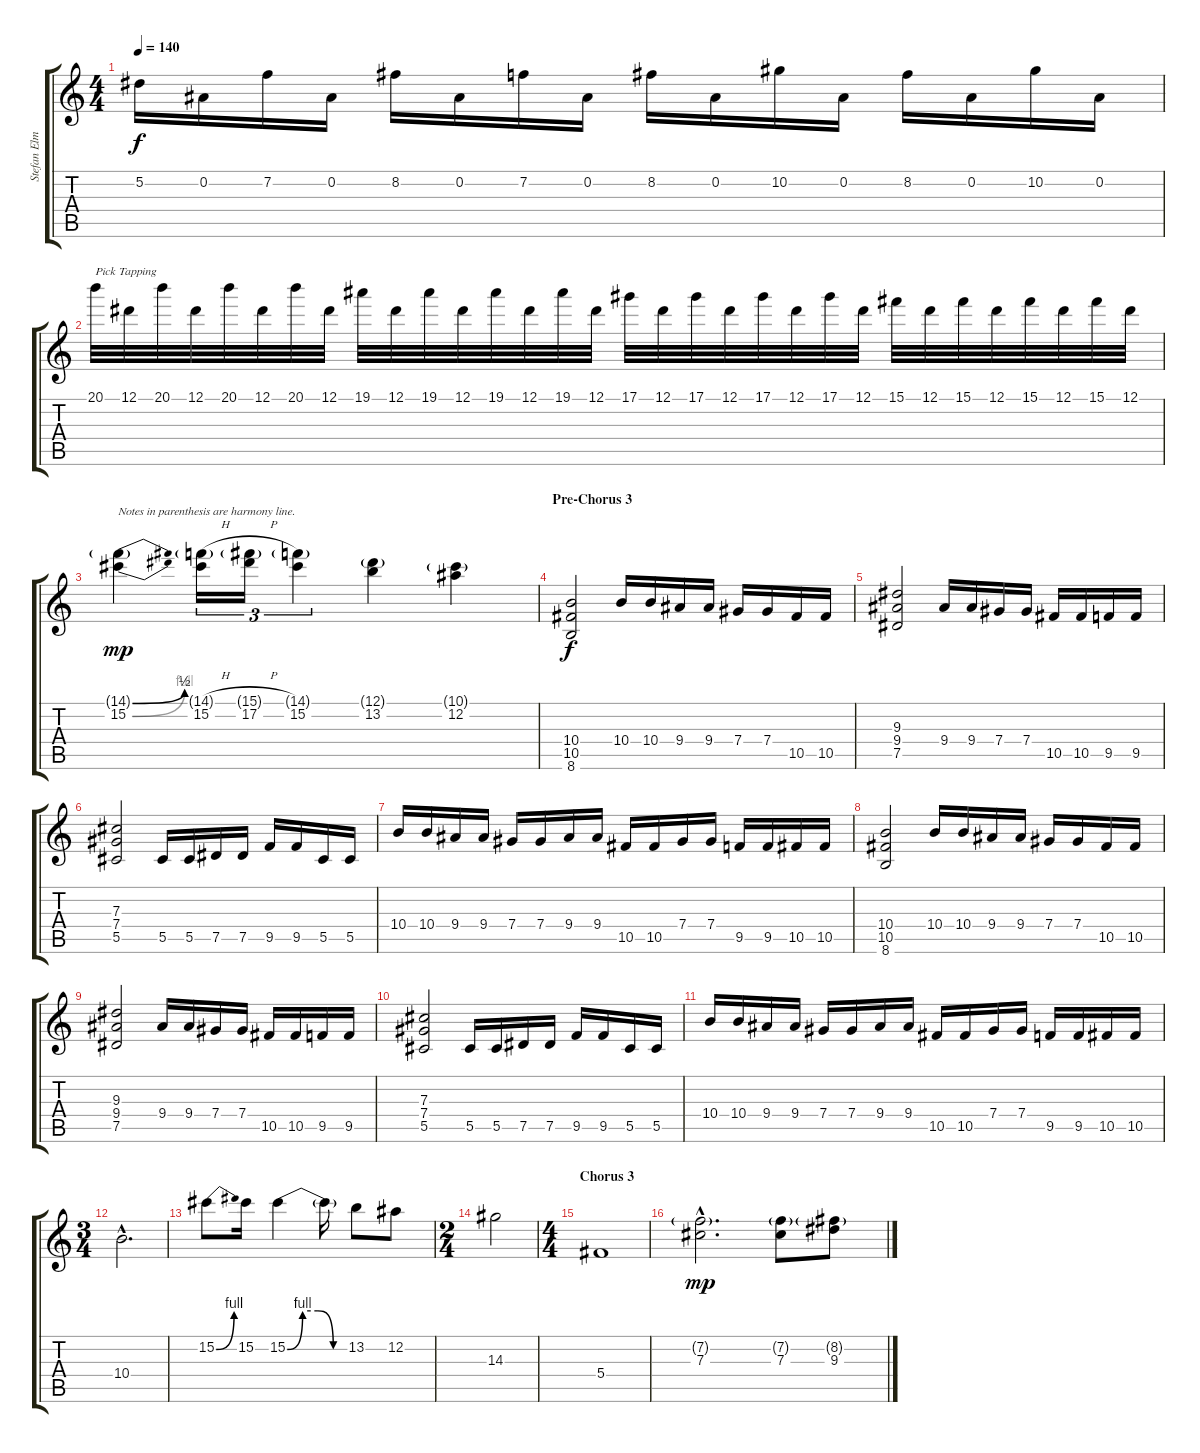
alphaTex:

\track ("Stefan Elmgren :: Guitar 1" "Stefan Elm") {instrument overdrivenguitar}
\staff {score tabs}
\tuning (Eb4 Bb3 Gb3 Db3 Ab2 Eb2) {hide}
\ts (4 4)
\tempo 140
\clef g2
\ks c
5.2.16{dy f} 0.2.16 7.2.16 0.2.16 8.2.16 0.2.16 7.2.16 0.2.16 8.2.16 0.2.16 10.2.16 0.2.16 8.2.16 0.2.16 10.2.16 0.2.16 |
20.1.32{txt "Pick Tapping"} 12.1.32 20.1.32 12.1.32 20.1.32 12.1.32 20.1.32 12.1.32 19.1.32 12.1.32 19.1.32 12.1.32 19.1.32 12.1.32 19.1.32 12.1.32 17.1.32 12.1.32 17.1.32 12.1.32 17.1.32 12.1.32 17.1.32 12.1.32 15.1.32 12.1.32 15.1.32 12.1.32 15.1.32 12.1.32 15.1.32 12.1.32 |
(14.1{be (bend 0 0 60 2) g} 15.2{be (bend 0 0 60 4)}).4{txt "Notes in parenthesis are harmony line." dy mp} (14.1{h g} 15.2).16{tu (3 2)} (15.1{h g} 17.2).16{tu (3 2)} (14.1{g} 15.2).4{tu (3 2)} (12.1{g} 13.2).4 (10.1{g} 12.2).4 |
\section ("" "Pre-Chorus 3")
(10.4 10.5 8.6).2{dy f} 10.4.16 10.4.16 9.4.16 9.4.16 7.4.16 7.4.16 10.5.16 10.5.16 |
(9.3 9.4 7.5).2 9.4.16 9.4.16 7.4.16 7.4.16 10.5.16 10.5.16 9.5.16 9.5.16 |
(7.3 7.4 5.5).2 5.5.16 5.5.16 7.5.16 7.5.16 9.5.16 9.5.16 5.5.16 5.5.16 |
10.4.16 10.4.16 9.4.16 9.4.16 7.4.16 7.4.16 9.4.16 9.4.16 10.5.16 10.5.16 7.4.16 7.4.16 9.5.16 9.5.16 10.5.16 10.5.16 |
(10.4 10.5 8.6).2 10.4.16 10.4.16 9.4.16 9.4.16 7.4.16 7.4.16 10.5.16 10.5.16 |
(9.3 9.4 7.5).2 9.4.16 9.4.16 7.4.16 7.4.16 10.5.16 10.5.16 9.5.16 9.5.16 |
(7.3 7.4 5.5).2 5.5.16 5.5.16 7.5.16 7.5.16 9.5.16 9.5.16 5.5.16 5.5.16 |
10.4.16 10.4.16 9.4.16 9.4.16 7.4.16 7.4.16 9.4.16 9.4.16 10.5.16 10.5.16 7.4.16 7.4.16 9.5.16 9.5.16 10.5.16 10.5.16 |
\ts (3 4)
10.4{hac}.2{d} |
15.2{be (bend 0 0 60 4)}.8 15.2.16 15.2{be (custom 0 0 15 4 30 4 45 0 60 0)}.4 15.2{t}.16 13.2.8 12.2.8 |
\ts (2 4)
14.3.2 |
\ts (4 4)
\section ("" "Chorus 3")
5.4.1 |
(7.2{g hac} 7.3{hac}).2{d dy mp} (7.2{g} 7.3).8 (8.2{g} 9.3).8
